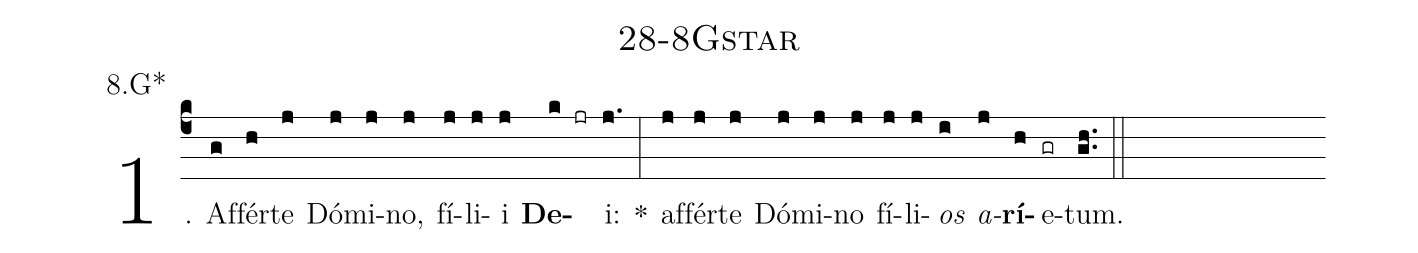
name: 28-8Gstar;
annotation: 8.G*;
%%
(c4)1. Af(g)fér(h)te(j) Dó(j)mi(j)no,(j) fí(j)li(j)i(j) <b>De</b>(k jr)i:(j.) *(:) af(j)fér(j)te(j) Dó(j)mi(j)no(j) fí(j)li(j)<i>os</i>(i) <i>a</i>(j)<b>rí</b>(h)e(gr)tum.(gh..) (::)
